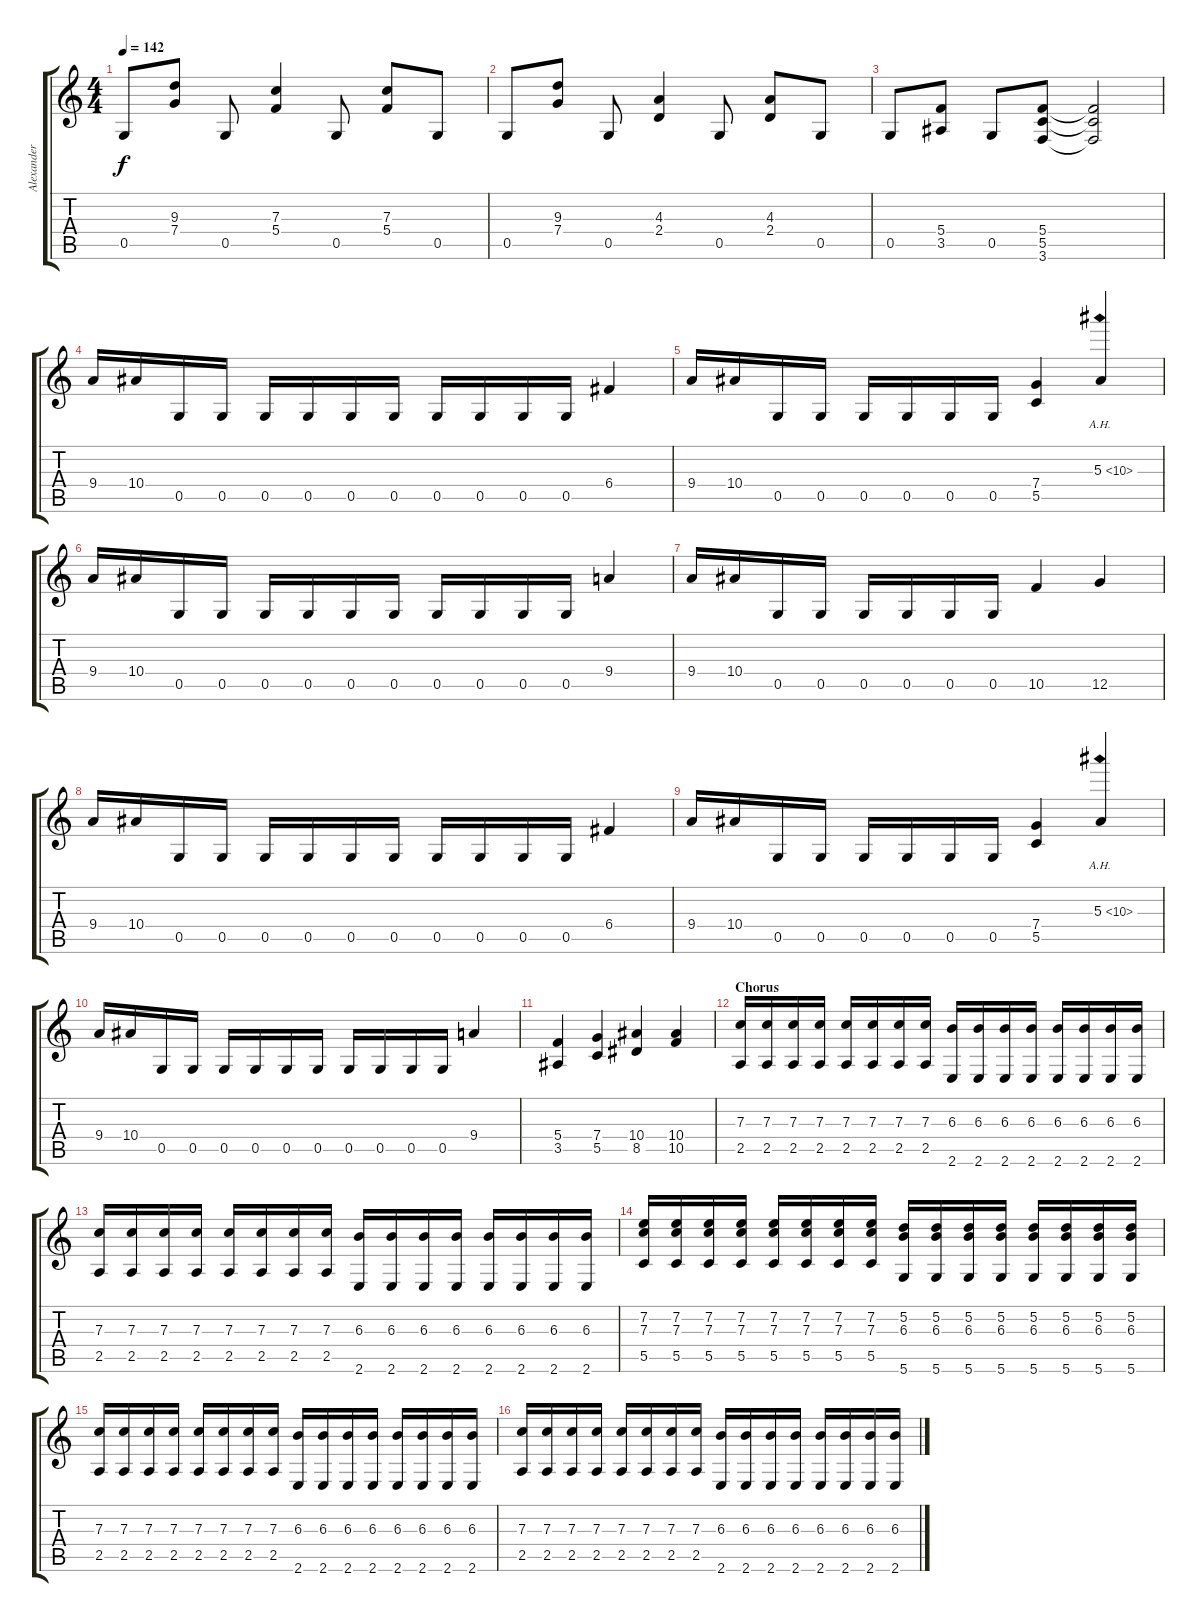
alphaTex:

\track ("Alexander Kuoppala" "Alexander ") {instrument distortionguitar}
\staff {score tabs}
\tuning (D4 A3 F3 C3 G2 D2) {hide}
\ts (4 4)
\tempo 142
\clef g2
\ks c
0.5.8{dy f} (9.3 7.4).8 0.5.8 (7.3 5.4).4 0.5.8 (7.3 5.4).8 0.5.8 |
0.5.8 (9.3 7.4).8 0.5.8 (4.3 2.4).4 0.5.8 (4.3 2.4).8 0.5.8 |
0.5.8 (5.4 3.5).8 0.5.8 (5.4 5.5 3.6).8 (5.4{t} 5.5{t} 3.6{t}).2 |
9.4.16 10.4.16 0.5.16 0.5.16 0.5.16 0.5.16 0.5.16 0.5.16 0.5.16 0.5.16 0.5.16 0.5.16 6.4.4 |
9.4.16 10.4.16 0.5.16 0.5.16 0.5.16 0.5.16 0.5.16 0.5.16 (7.4 5.5).4 5.3{ah 5}.4 |
9.4.16 10.4.16 0.5.16 0.5.16 0.5.16 0.5.16 0.5.16 0.5.16 0.5.16 0.5.16 0.5.16 0.5.16 9.4.4 |
9.4.16 10.4.16 0.5.16 0.5.16 0.5.16 0.5.16 0.5.16 0.5.16 10.5.4 12.5.4 |
9.4.16 10.4.16 0.5.16 0.5.16 0.5.16 0.5.16 0.5.16 0.5.16 0.5.16 0.5.16 0.5.16 0.5.16 6.4.4 |
9.4.16 10.4.16 0.5.16 0.5.16 0.5.16 0.5.16 0.5.16 0.5.16 (7.4 5.5).4 5.3{ah 5}.4 |
9.4.16 10.4.16 0.5.16 0.5.16 0.5.16 0.5.16 0.5.16 0.5.16 0.5.16 0.5.16 0.5.16 0.5.16 9.4.4 |
(5.4 3.5).4 (7.4 5.5).4 (10.4 8.5).4 (10.4 10.5).4 |
\section ("" "Chorus")
(7.3 2.5).16 (7.3 2.5).16 (7.3 2.5).16 (7.3 2.5).16 (7.3 2.5).16 (7.3 2.5).16 (7.3 2.5).16 (7.3 2.5).16 (6.3 2.6).16 (6.3 2.6).16 (6.3 2.6).16 (6.3 2.6).16 (6.3 2.6).16 (6.3 2.6).16 (6.3 2.6).16 (6.3 2.6).16 |
(7.3 2.5).16 (7.3 2.5).16 (7.3 2.5).16 (7.3 2.5).16 (7.3 2.5).16 (7.3 2.5).16 (7.3 2.5).16 (7.3 2.5).16 (6.3 2.6).16 (6.3 2.6).16 (6.3 2.6).16 (6.3 2.6).16 (6.3 2.6).16 (6.3 2.6).16 (6.3 2.6).16 (6.3 2.6).16 |
(7.2 7.3 5.5).16 (7.2 7.3 5.5).16 (7.2 7.3 5.5).16 (7.2 7.3 5.5).16 (7.2 7.3 5.5).16 (7.2 7.3 5.5).16 (7.2 7.3 5.5).16 (7.2 7.3 5.5).16 (5.2 6.3 5.6).16 (5.2 6.3 5.6).16 (5.2 6.3 5.6).16 (5.2 6.3 5.6).16 (5.2 6.3 5.6).16 (5.2 6.3 5.6).16 (5.2 6.3 5.6).16 (5.2 6.3 5.6).16 |
(7.3 2.5).16 (7.3 2.5).16 (7.3 2.5).16 (7.3 2.5).16 (7.3 2.5).16 (7.3 2.5).16 (7.3 2.5).16 (7.3 2.5).16 (6.3 2.6).16 (6.3 2.6).16 (6.3 2.6).16 (6.3 2.6).16 (6.3 2.6).16 (6.3 2.6).16 (6.3 2.6).16 (6.3 2.6).16 |
(7.3 2.5).16 (7.3 2.5).16 (7.3 2.5).16 (7.3 2.5).16 (7.3 2.5).16 (7.3 2.5).16 (7.3 2.5).16 (7.3 2.5).16 (6.3 2.6).16 (6.3 2.6).16 (6.3 2.6).16 (6.3 2.6).16 (6.3 2.6).16 (6.3 2.6).16 (6.3 2.6).16 (6.3 2.6).16
